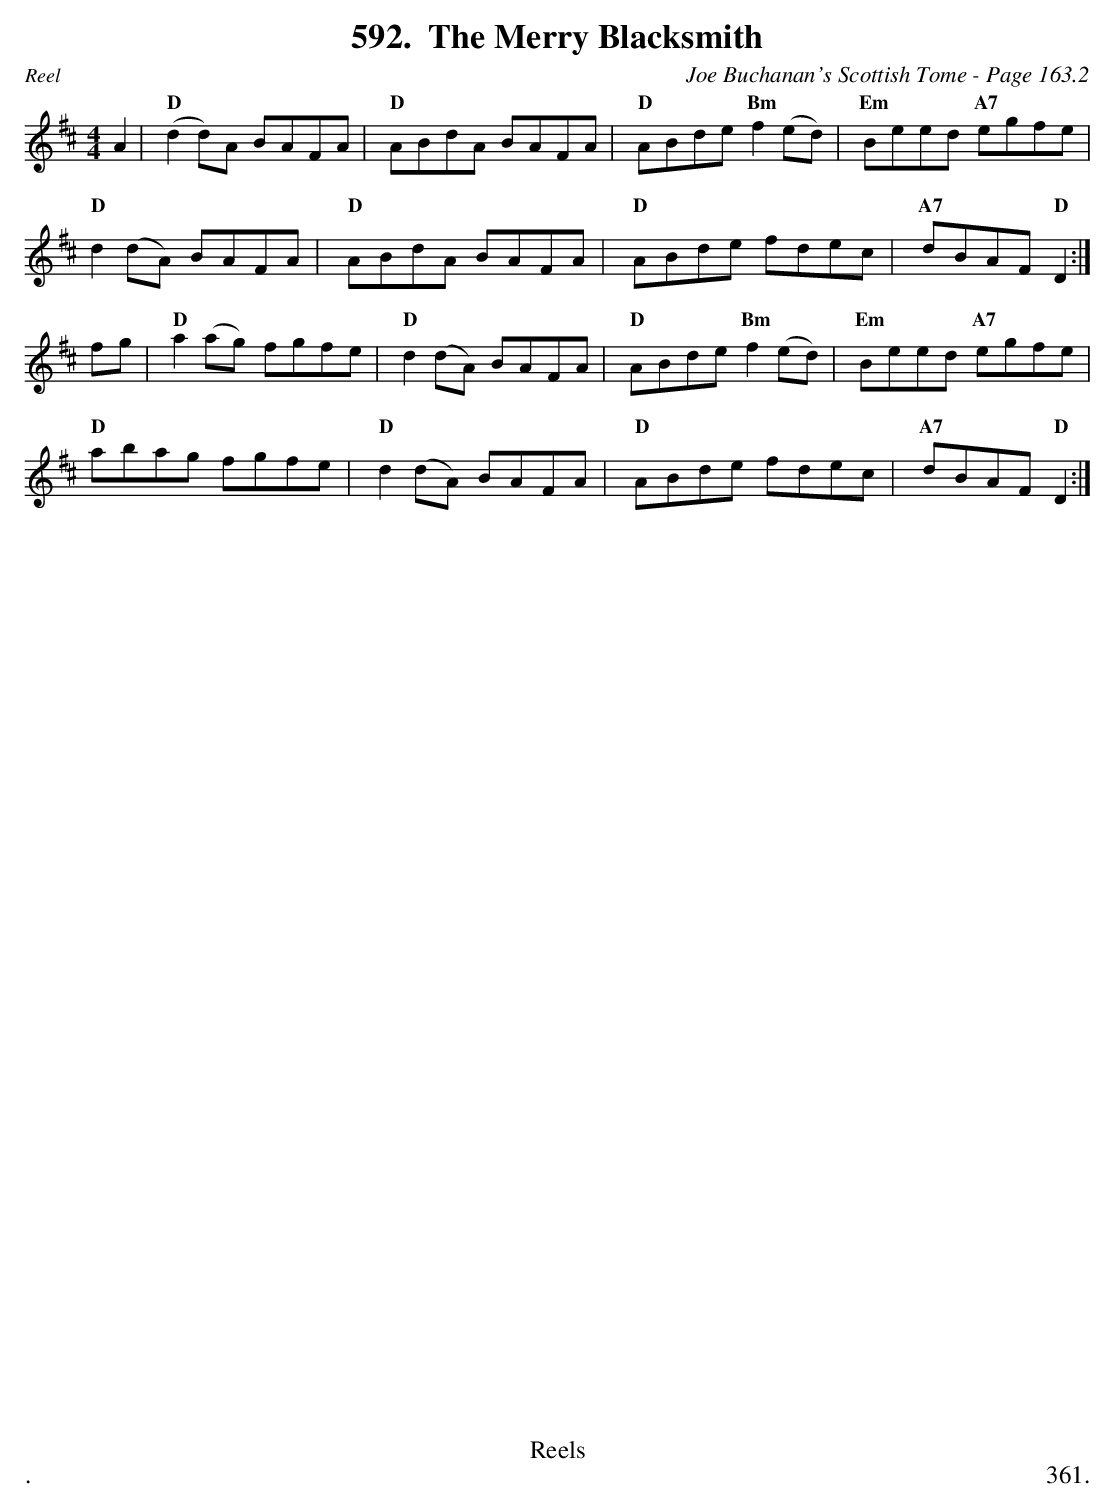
X:1
T:Merry Blacksmith, The
C:Joe Buchanan's Scottish Tome - Page 163.2
L:1/8
M:4/4
K:D
A2 | "D"(d2 d)A BAFA | "D"ABdA BAFA | "D"ABde "Bm"f2 (ed) | "Em"Beed "A7"egfe |
"D"d2 (dA) BAFA | "D"ABdA BAFA | "D"ABde fdec | "A7"dBAF "D"D2 :|
fg | "D"a2 (ag) fgfe | "D"d2 (dA) BAFA | "D"ABde "Bm"f2 (ed) | "Em"Beed "A7"egfe |
"D"abag fgfe | "D"d2 (dA) BAFA | "D"ABde fdec | "A7"dBAF "D"D2 :|
